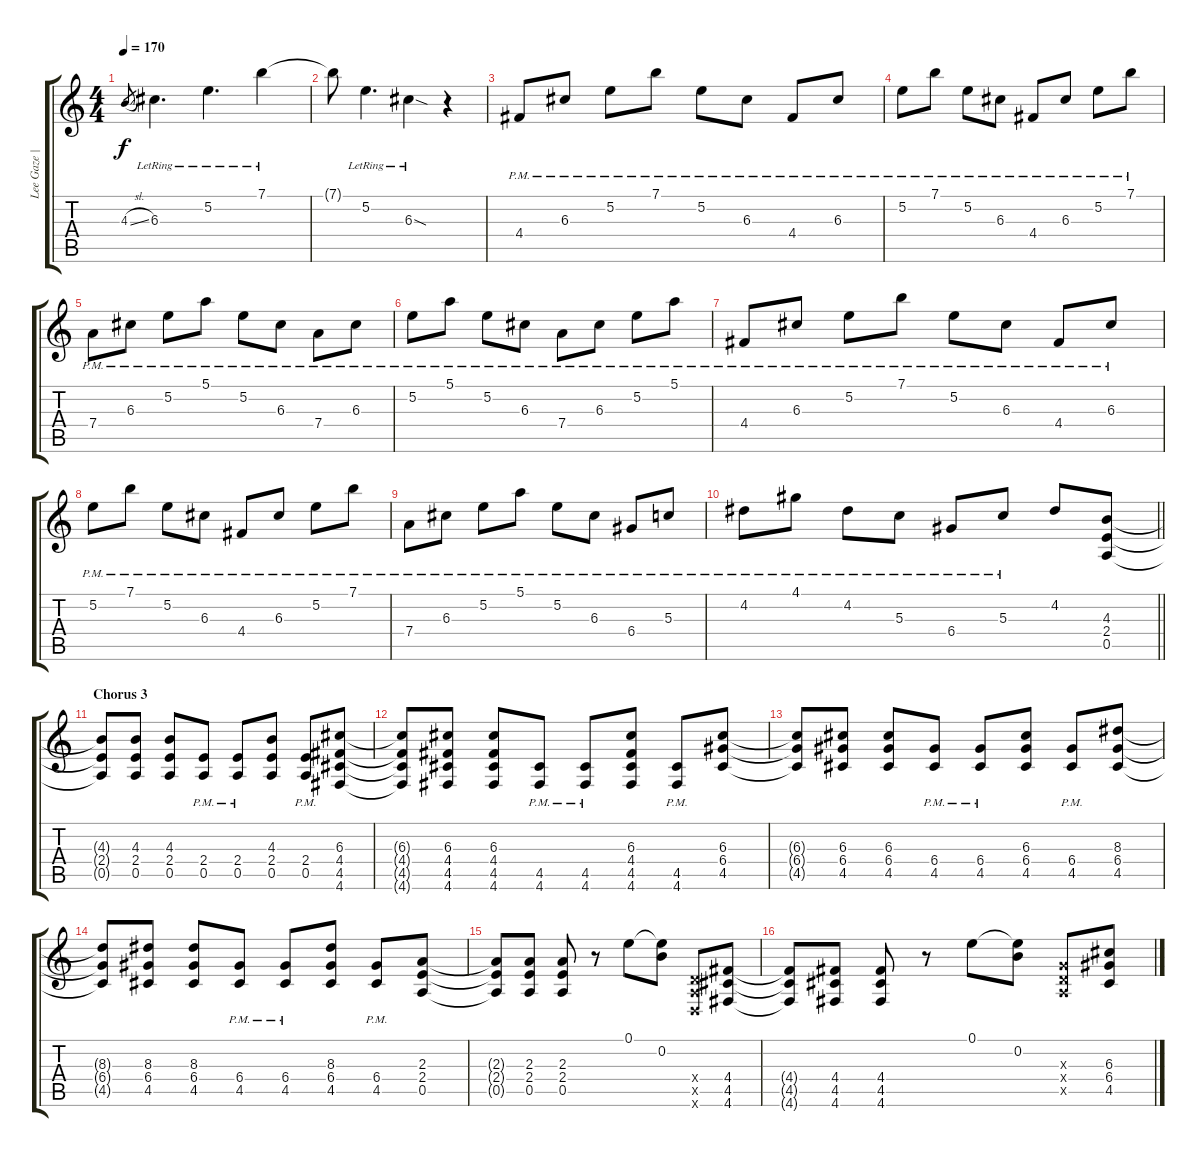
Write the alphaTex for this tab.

\track ("Lee Gaze | Lead" "Lee Gaze |") {instrument electricguitarjazz}
\staff {score tabs}
\tuning (E4 B3 G3 D3 A2 D2) {hide}
\ts (4 4)
\tempo 170
\clef g2
\ks c
4.3{sl}.8{gr dy f} 6.3{lr}.4{d} 5.2{lr}.4{d} 7.1{lr}.4 |
7.1{t}.8 5.2{lr}.4{d} 6.3{sod lr}.4 r.4 |
4.4{pm}.8{instrument distortionguitar} 6.3{pm}.8 5.2{pm}.8 7.1{pm}.8 5.2{pm}.8 6.3{pm}.8 4.4{pm}.8 6.3{pm}.8 |
5.2{pm}.8 7.1{pm}.8 5.2{pm}.8 6.3{pm}.8 4.4{pm}.8 6.3{pm}.8 5.2{pm}.8 7.1{pm}.8 |
7.4{pm}.8 6.3{pm}.8 5.2{pm}.8 5.1{pm}.8 5.2{pm}.8 6.3{pm}.8 7.4{pm}.8 6.3{pm}.8 |
5.2{pm}.8 5.1{pm}.8 5.2{pm}.8 6.3{pm}.8 7.4{pm}.8 6.3{pm}.8 5.2{pm}.8 5.1{pm}.8 |
4.4{pm}.8 6.3{pm}.8 5.2{pm}.8 7.1{pm}.8 5.2{pm}.8 6.3{pm}.8 4.4{pm}.8 6.3{pm}.8 |
5.2{pm}.8 7.1{pm}.8 5.2{pm}.8 6.3{pm}.8 4.4{pm}.8 6.3{pm}.8 5.2{pm}.8 7.1{pm}.8 |
7.4{pm}.8 6.3{pm}.8 5.2{pm}.8 5.1{pm}.8 5.2{pm}.8 6.3{pm}.8 6.4{pm}.8 5.3{pm}.8 |
\barLineRight lightlight
4.2{pm}.8 4.1{pm}.8 4.2{pm}.8 5.3{pm}.8 6.4{pm}.8 5.3{pm}.8 4.2.8 (4.3 2.4 0.5).8 |
\section ("" "Chorus 3")
(4.3{t} 2.4{t} 0.5{t}).8 (4.3 2.4 0.5).8 (4.3 2.4 0.5).8 (2.4{pm} 0.5{pm}).8 (2.4{pm} 0.5{pm}).8 (4.3 2.4 0.5).8 (2.4{pm} 0.5{pm}).8 (6.3 4.4 4.5 4.6).8 |
(6.3{t} 4.4{t} 4.5{t} 4.6{t}).8 (6.3 4.4 4.5 4.6).8 (6.3 4.4 4.5 4.6).8 (4.5{pm} 4.6{pm}).8 (4.5{pm} 4.6{pm}).8 (6.3 4.4 4.5 4.6).8 (4.5{pm} 4.6{pm}).8 (6.3 6.4 4.5).8 |
(6.3{t} 6.4{t} 4.5{t}).8 (6.3 6.4 4.5).8 (6.3 6.4 4.5).8 (6.4{pm} 4.5{pm}).8 (6.4{pm} 4.5{pm}).8 (6.3 6.4 4.5).8 (6.4{pm} 4.5{pm}).8 (8.3 6.4 4.5).8 |
(8.3{t} 6.4{t} 4.5{t}).8 (8.3 6.4 4.5).8 (8.3 6.4 4.5).8 (6.4{pm} 4.5{pm}).8 (6.4{pm} 4.5{pm}).8 (8.3 6.4 4.5).8 (6.4{pm} 4.5{pm}).8 (2.3 2.4 0.5).8 |
(2.3{t} 2.4{t} 0.5{t}).8 (2.3 2.4 0.5).8 (2.3 2.4 0.5).8 r.8 0.1.8 (0.1{t} 0.2).8 (0.4{x} 0.5{x} 0.6{x}).8 (4.4 4.5 4.6).8 |
(4.4{t} 4.5{t} 4.6{t}).8 (4.4 4.5 4.6).8 (4.4 4.5 4.6).8 r.8 0.1.8 (0.1{t} 0.2).8 (0.3{x} 0.4{x} 0.5{x}).8 (6.3 6.4 4.5).8
